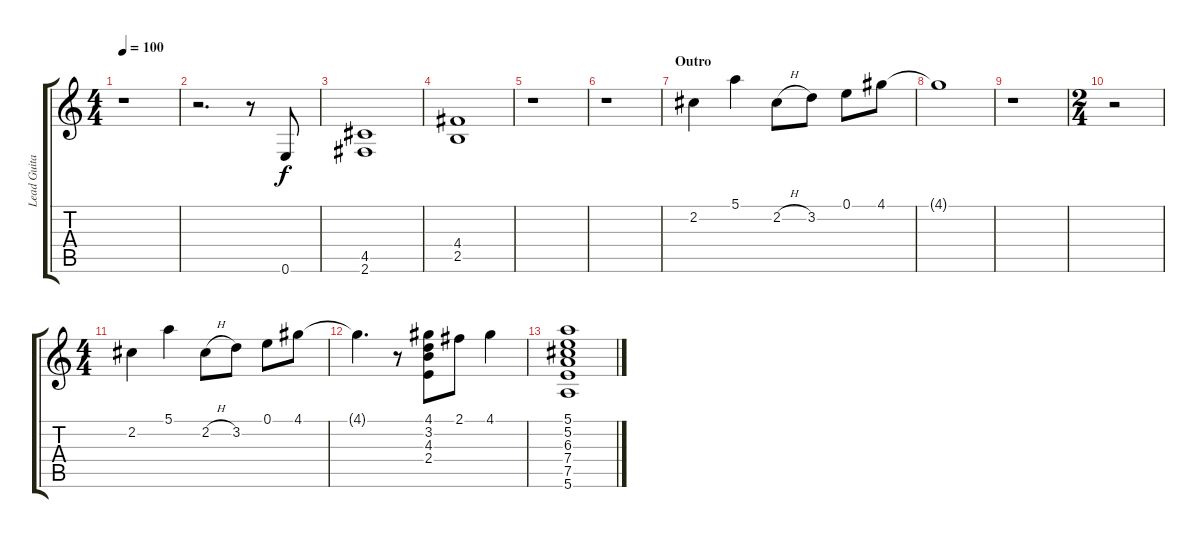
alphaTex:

\track ("Lead Guitar" "Lead Guita") {instrument electricguitarclean}
\staff {score tabs}
\tuning (E4 B3 G3 D3 A2 E2) {hide}
\ts (4 4)
\tempo 100
\clef g2
\ks c
r.1{dy f} |
r.2{d} r.8 0.6.8 |
(4.5 2.6).1 |
(4.4 2.5).1 |
r.1 |
r.1 |
\section ("" "Outro")
2.2.4 5.1.4 2.2{h}.8 3.2.8 0.1.8 4.1.8 |
4.1{t}.1 |
r.1 |
\ts (2 4)
r.2 |
\ts (4 4)
2.2.4 5.1.4 2.2{h}.8 3.2.8 0.1.8 4.1.8 |
4.1{t}.4{d} r.8 (4.1 3.2 4.3 2.4).8 2.1.8 4.1.4 |
(5.1 5.2 6.3 7.4 7.5 5.6).1
